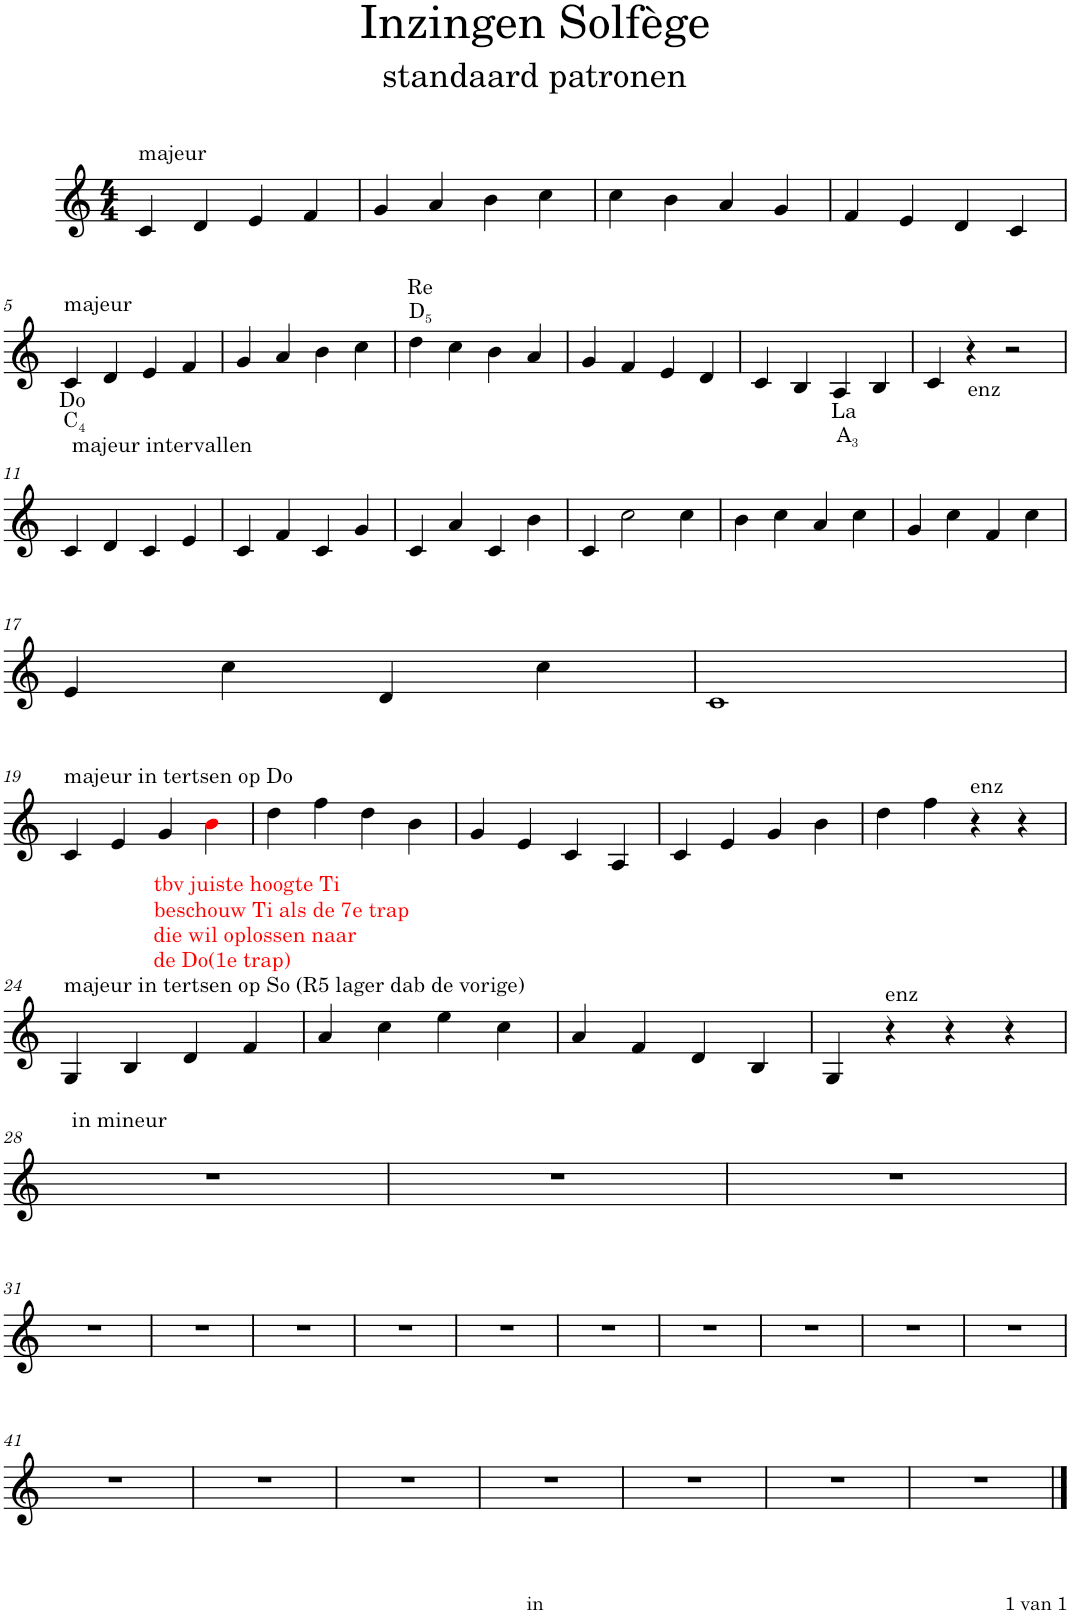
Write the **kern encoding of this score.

**kern
*part1
*staff1
*I"Piano
*I'Pno.
*clefG2
*k[]
*M4/4
=1
!LO:TX:a:t=majeur
4c/
4d/
4e/
4f/
=2
4g/
4a/
4b\
4cc\
=3
4cc\
4b\
4a/
4g/
=4
4f/
4e/
4d/
4c/
!!LO:LB:g=z
=5
!LO:TX:a:t=majeur
!LO:TX:b:t=Do
!LO:TX:b:t=C
!LO:TX:b:t=4
4c/
4d/
4e/
4f/
=6
4g/
4a/
4b\
4cc\
=7
!LO:TX:a:t=Re
!LO:TX:a:t=D
!LO:TX:a:t=5
4dd\
4cc\
4b\
4a/
=8
4g/
4f/
4e/
4d/
=9
4c/
4B/
!LO:TX:b:t=La
!LO:TX:b:t=A
!LO:TX:b:t=3
4A/
4B/
=10
4c/
!LO:TX:b:t=enz
4r
2r
!!LO:LB:g=z
=11
!LO:TX:a:t=majeur intervallen
4c/
4d/
4c/
4e/
=12
4c/
4f/
4c/
4g/
=13
4c/
4a/
4c/
4b\
=14
4c/
2cc\
4cc\
=15
4b\
4cc\
4a/
4cc\
=16
4g/
4cc\
4f/
4cc\
!!LO:LB:g=z
=17
4e/
4cc\
4d/
4cc\
=18
1c
!!LO:LB:g=z
=19
!LO:TX:a:t=majeur in tertsen op Do
4c/
4e/
4g/
!LO:TX:b:color=#FF0000:t=tbv juiste hoogte Ti
!LO:TX:b:t=beschouw Ti als de 7e trap
!LO:TX:b:t=die wil oplossen naar
!LO:TX:b:t=de Do(1e trap)
4bi\
=20
4dd\
4ff\
4dd\
4b\
=21
4g/
4e/
4c/
4A/
=22
4c/
4e/
4g/
4b\
=23
4dd\
4ff\
!LO:TX:a:t=enz
4r
4r
!!LO:LB:g=z
=24
!LO:TX:a:t=majeur in tertsen op So (R5 lager dab de vorige)
4G/
4B/
4d/
4f/
=25
4a/
4cc\
4ee\
4cc\
=26
4a/
4f/
4d/
4B/
=27
4G/
!LO:TX:a:t=enz
4r
4r
4r
!!LO:LB:g=z
=28
!LO:TX:a:t=in mineur
1r
=29
1r
=30
1r
!!LO:LB:g=z
=31
1r
=32
1r
=33
1r
=34
1r
=35
1r
=36
1r
=37
1r
=38
1r
=39
1r
=40
1r
!!LO:LB:g=z
=41
1r
=42
1r
=43
1r
=44
1r
=45
1r
=46
1r
=47
1r
==
*-
